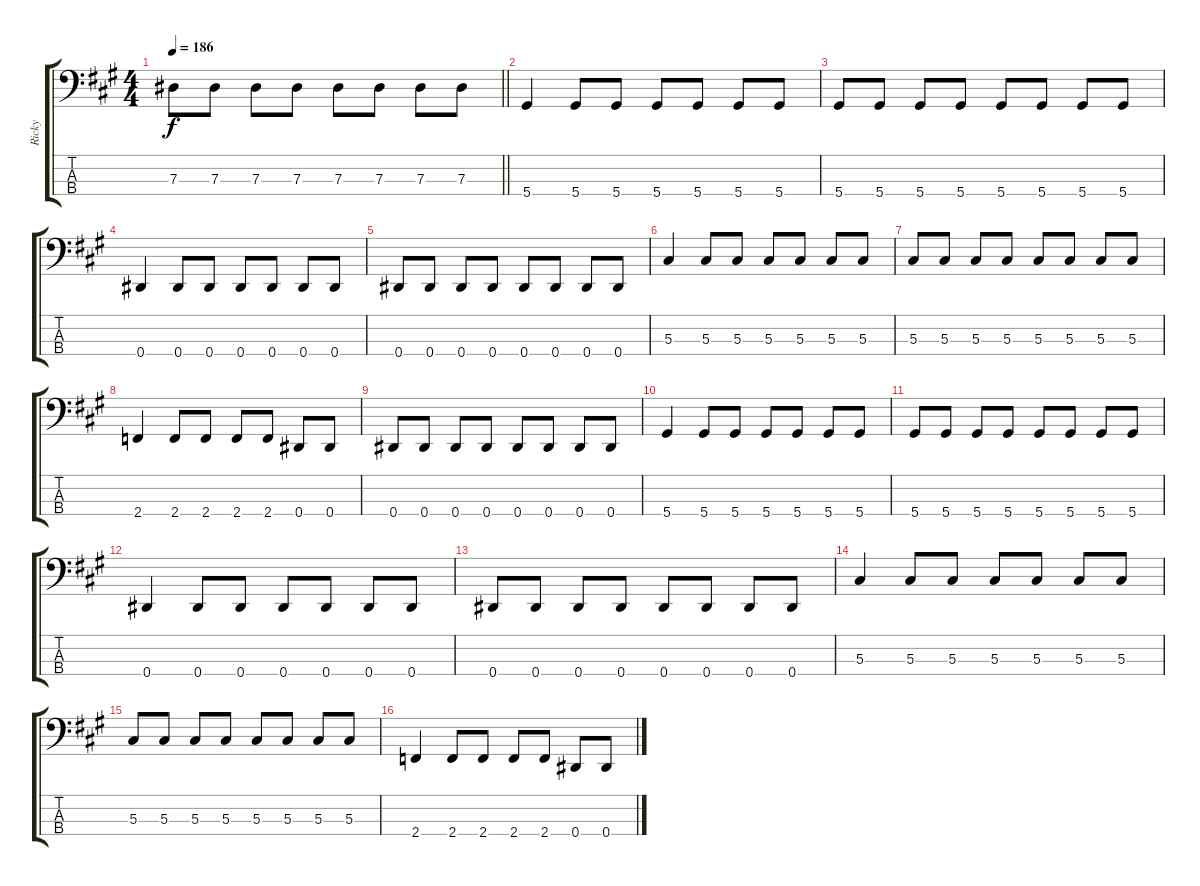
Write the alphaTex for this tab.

\track ("Ricky" "Ricky") {instrument electricbasspick}
\staff {score tabs}
\tuning (Gb2 Db2 Ab1 Eb1) {hide}
\ts (4 4)
\tempo 186
\clef f4
\barLineRight lightlight
\ks a
7.3.8{dy f} 7.3.8 7.3.8 7.3.8 7.3.8 7.3.8 7.3.8 7.3.8 |
5.4.4 5.4.8 5.4.8 5.4.8 5.4.8 5.4.8 5.4.8 |
5.4.8 5.4.8 5.4.8 5.4.8 5.4.8 5.4.8 5.4.8 5.4.8 |
0.4.4 0.4.8 0.4.8 0.4.8 0.4.8 0.4.8 0.4.8 |
0.4.8 0.4.8 0.4.8 0.4.8 0.4.8 0.4.8 0.4.8 0.4.8 |
5.3.4 5.3.8 5.3.8 5.3.8 5.3.8 5.3.8 5.3.8 |
5.3.8 5.3.8 5.3.8 5.3.8 5.3.8 5.3.8 5.3.8 5.3.8 |
2.4.4 2.4.8 2.4.8 2.4.8 2.4.8 0.4.8 0.4.8 |
0.4.8 0.4.8 0.4.8 0.4.8 0.4.8 0.4.8 0.4.8 0.4.8 |
5.4.4 5.4.8 5.4.8 5.4.8 5.4.8 5.4.8 5.4.8 |
5.4.8 5.4.8 5.4.8 5.4.8 5.4.8 5.4.8 5.4.8 5.4.8 |
0.4.4 0.4.8 0.4.8 0.4.8 0.4.8 0.4.8 0.4.8 |
0.4.8 0.4.8 0.4.8 0.4.8 0.4.8 0.4.8 0.4.8 0.4.8 |
5.3.4 5.3.8 5.3.8 5.3.8 5.3.8 5.3.8 5.3.8 |
5.3.8 5.3.8 5.3.8 5.3.8 5.3.8 5.3.8 5.3.8 5.3.8 |
2.4.4 2.4.8 2.4.8 2.4.8 2.4.8 0.4.8 0.4.8
